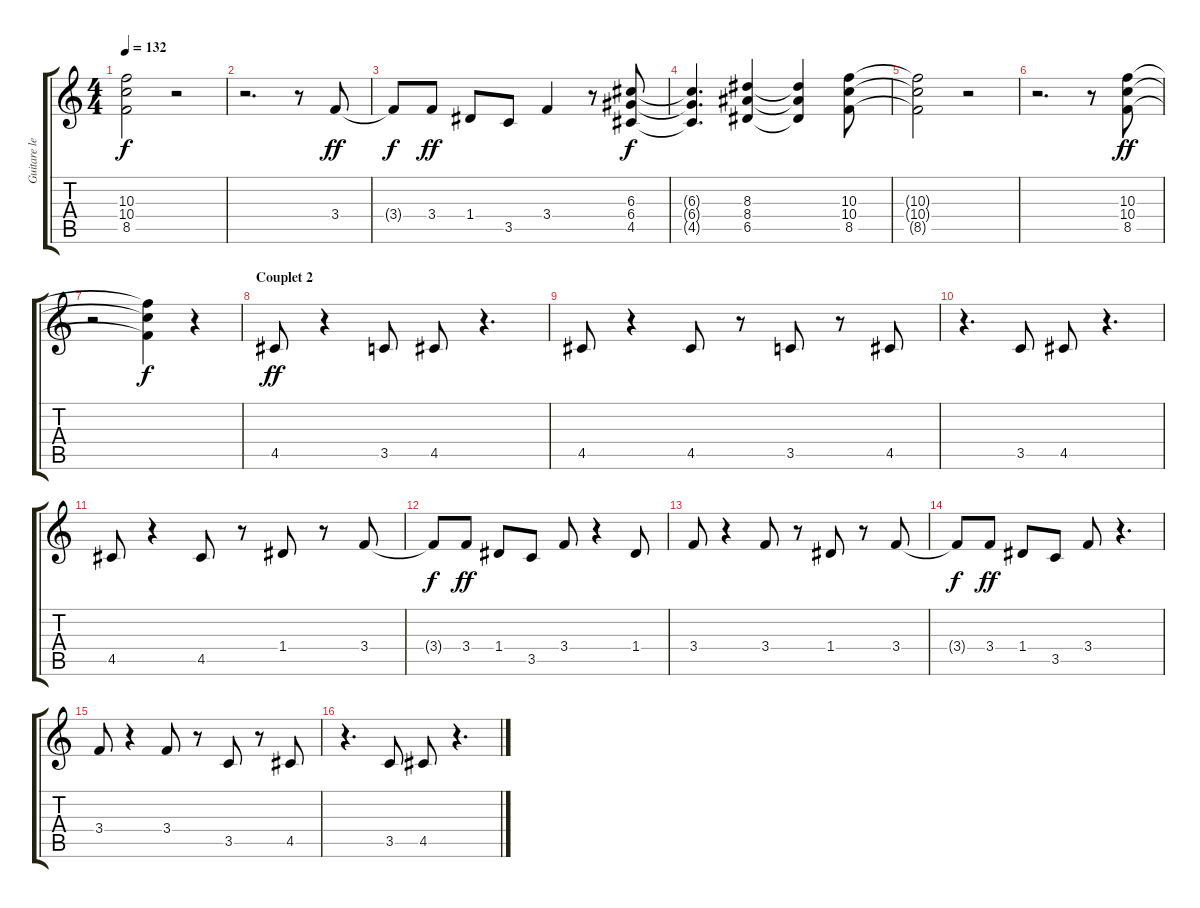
\track ("Guitare lead" "Guitare le") {instrument distortionguitar}
\staff {score tabs}
\tuning (E4 B3 G3 D3 A2 E2) {hide}
\ts (4 4)
\tempo 132
\clef g2
\ks c
(10.3{t} 10.4{t} 8.5{t}).2{dy f} r.2 |
r.2{d} r.8 3.4.8{dy ff} |
3.4{t}.8{dy f} 3.4.8{dy ff} 1.4.8 3.5.8 3.4.4 r.8 (6.3 6.4 4.5).8{dy f} |
(6.3{t} 6.4{t} 4.5{t}).4{d} (8.3 8.4 6.5).4 (8.3{t} 8.4{t} 6.5{t}).4 (10.3 10.4 8.5).8 |
(10.3{t} 10.4{t} 8.5{t}).2 r.2 |
r.2{d} r.8 (10.3 10.4 8.5).8{dy ff} |
r.2 (10.3{t} 10.4{t} 8.5{t}).4{dy f} r.4 |
\section ("" "Couplet 2")
4.5.8{dy ff} r.4 3.5.8 4.5.8 r.4{d} |
4.5.8 r.4 4.5.8 r.8 3.5.8 r.8 4.5.8 |
r.4{d} 3.5.8 4.5.8 r.4{d} |
4.5.8 r.4 4.5.8 r.8 1.4.8 r.8 3.4.8 |
3.4{t}.8{dy f} 3.4.8{dy ff} 1.4.8 3.5.8 3.4.8 r.4 1.4.8 |
3.4.8 r.4 3.4.8 r.8 1.4.8 r.8 3.4.8 |
3.4{t}.8{dy f} 3.4.8{dy ff} 1.4.8 3.5.8 3.4.8 r.4{d} |
3.4.8 r.4 3.4.8 r.8 3.5.8 r.8 4.5.8 |
r.4{d} 3.5.8 4.5.8 r.4{d}
